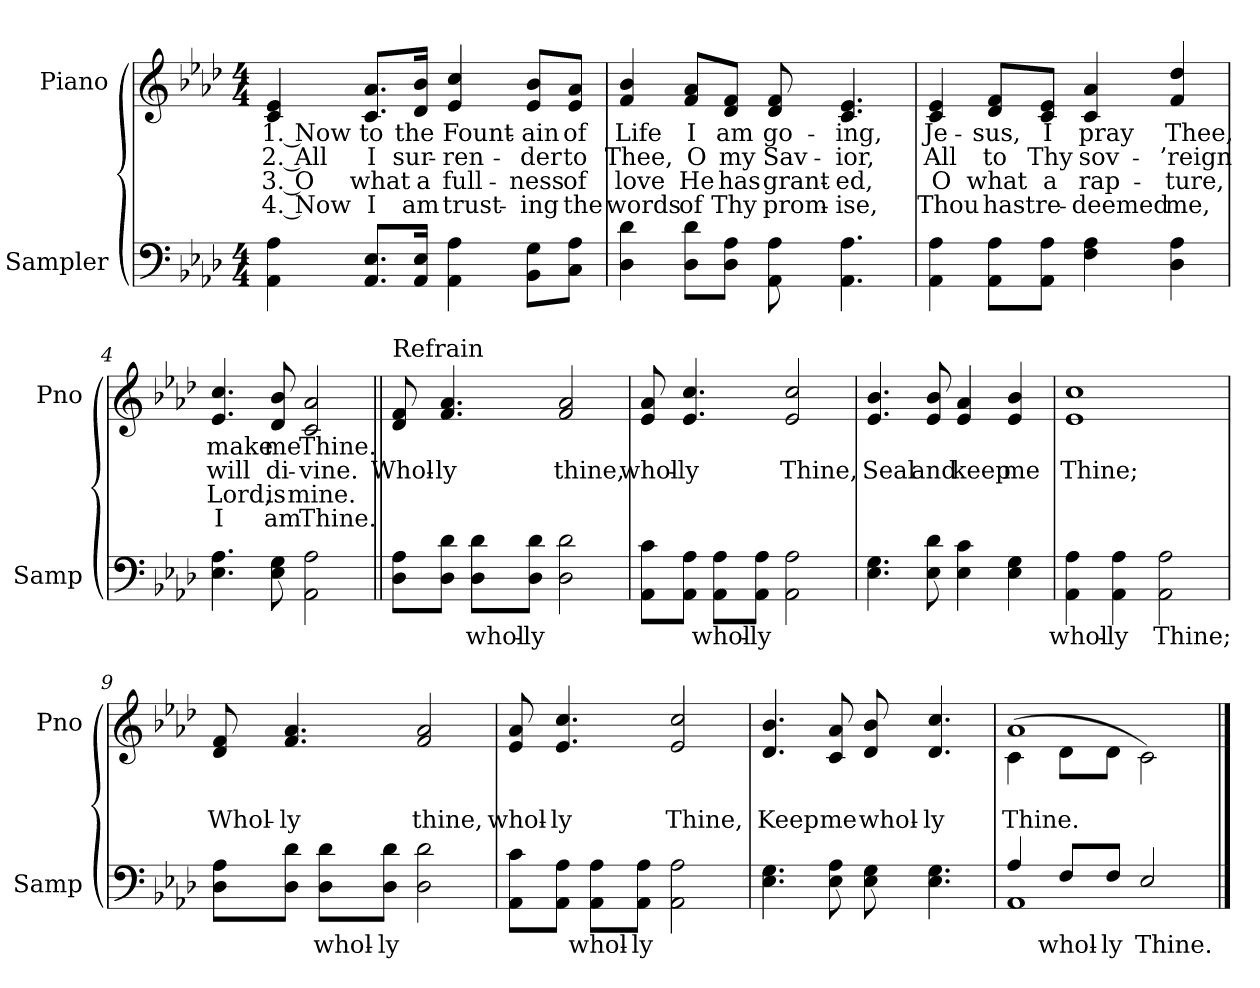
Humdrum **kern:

**kern	**text	**kern	**text	**text	**text	**text
*part2	*part2	*part1	*part1	*part1	*part1	*part1
*staff2	*staff2	*staff1	*staff1	*staff1	*staff1	*staff1
*I"Sampler	*	*I"Piano	*	*	*	*
*I'Samp	*	*I'Pno	*	*	*	*
*clefF4	*	*clefG2	*	*	*	*
*k[b-e-a-d-]	*	*k[b-e-a-d-]	*	*	*	*
*A-:	*	*A-:	*	*	*	*
*M4/4	*	*M4/4	*	*	*	*
=1	=1	=1	=1	=1	=1	=1
4AA- 4A-	.	4c 4e-	1. Now	2. All	3. O	4. Now
8.AA-/ 8.E-/L	.	8.c/ 8.a-/L	to	I	what	I
16AA-/ 16E-/Jk	.	16d-/ 16b-/Jk	the	sur-	a	am
4AA- 4A-	.	4e- 4cc	Fount-	-ren-	full-	trust-
8BB-\ 8G\L	.	8e-/ 8b-/L	-ain	-der	-ness	-ing
8C\ 8A-\J	.	8e-/ 8a-/J	of	to	of	the
=2	=2	=2	=2	=2	=2	=2
4D- 4d-	.	4f 4b-	Life	Thee,	love	words
8D-\ 8d-\L	.	8f/ 8a-/L	I	O	He	of
8D-\ 8A-\J	.	8d-/ 8f/J	am	my	has	Thy
8AA- 8A-	.	8d- 8f	go-	Sav-	grant-	prom-
4.AA- 4.A-	.	4.c 4.e-	-ing,	-ior,	-ed,	-ise,
=3	=3	=3	=3	=3	=3	=3
4AA- 4A-	.	4c 4e-	Je-	All	O	Thou
8AA-\ 8A-\L	.	8d-/ 8f/L	-sus,	to	what	hast
8AA-\ 8A-\J	.	8c/ 8e-/J	I	Thy	a	re-
4F 4A-	.	4c 4a-	pray	sov-	rap-	-deemed
4D- 4A-	.	4f 4dd-	Thee,	-’reign	-ture,	me,
=4	=4	=4	=4	=4	=4	=4
4.E- 4.A-	.	4.e- 4.cc	make	will	Lord,	I
8E- 8G	.	8d- 8b-	me	di-	is	am
2AA- 2A-	.	2c 2a-	Thine.	-vine.	mine.	Thine.
=5||	=5||	=5||	=5||	=5||	=5||	=5||
!	!	!LO:TX:t=Refrain	!	!	!	!
8D-\ 8A-\L	.	8d- 8f	.	Whol-	.	.
8D-\ 8d-\J	.	4.f 4.a-	.	-ly	.	.
8D-\ 8d-\L	whol-	.	.	.	.	.
8D-\ 8d-\J	-ly	.	.	.	.	.
2D- 2d-	.	2f 2a-	.	thine,	.	.
=6	=6	=6	=6	=6	=6	=6
8AA-\ 8c\L	.	8e- 8a-	.	whol-	.	.
8AA-\ 8A-\J	.	4.e- 4.cc	.	-ly	.	.
8AA-\ 8A-\L	whol-	.	.	.	.	.
8AA-\ 8A-\J	-ly	.	.	.	.	.
2AA- 2A-	.	2e- 2cc	.	Thine,	.	.
=7	=7	=7	=7	=7	=7	=7
4.E- 4.G	.	4.e- 4.b-	.	Seal	.	.
8E- 8d-	.	8e- 8b-	.	and	.	.
4E- 4c	.	4e- 4a-	.	keep	.	.
4E- 4G	.	4e- 4b-	.	me	.	.
=8	=8	=8	=8	=8	=8	=8
4AA- 4A-	whol-	1e- 1cc	.	Thine;	.	.
4AA- 4A-	-ly	.	.	.	.	.
2AA- 2A-	Thine;	.	.	.	.	.
=9	=9	=9	=9	=9	=9	=9
8D-\ 8A-\L	.	8d- 8f	.	Whol-	.	.
8D-\ 8d-\J	.	4.f 4.a-	.	-ly	.	.
8D-\ 8d-\L	whol-	.	.	.	.	.
8D-\ 8d-\J	-ly	.	.	.	.	.
2D- 2d-	.	2f 2a-	.	thine,	.	.
=10	=10	=10	=10	=10	=10	=10
8AA-\ 8c\L	.	8e- 8a-	.	whol-	.	.
8AA-\ 8A-\J	.	4.e- 4.cc	.	-ly	.	.
8AA-\ 8A-\L	whol-	.	.	.	.	.
8AA-\ 8A-\J	-ly	.	.	.	.	.
2AA- 2A-	.	2e- 2cc	.	Thine,	.	.
=11	=11	=11	=11	=11	=11	=11
4.E- 4.G	.	4.d- 4.b-	.	Keep	.	.
8E- 8A-	.	8c 8a-	.	me	.	.
8E- 8G	.	8d- 8b-	.	whol-	.	.
4.E- 4.G	.	4.d- 4.cc	.	-ly	.	.
=12	=12	=12	=12	=12	=12	=12
*^	*	*^	*	*	*	*
4A-/	1AA-	.	(4c\	1a-	.	Thine.	.	.
8F/L	.	whol-	8d-\L	.	.	.	.	.
8F/J	.	-ly	8d-\J	.	.	.	.	.
2E-/	.	Thine.	2c\)	.	.	.	.	.
*v	*v	*	*	*	*	*	*	*
*	*	*v	*v	*	*	*	*
==	==	==	==	==	==	==
*-	*-	*-	*-	*-	*-	*-
